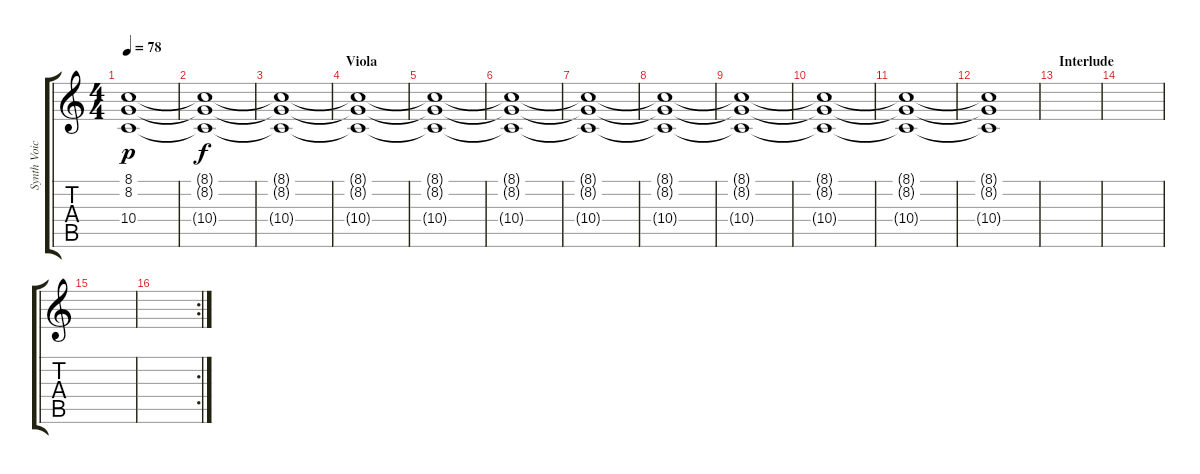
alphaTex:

\track ("Synth Voice" "Synth Voic") {instrument choiraahs}
\staff {score tabs}
\tuning (E4 B3 G3 D3 A2 E2) {hide}
\ts (4 4)
\tempo 78
\clef g2
\ks c
(8.1 8.2 10.4).1{dy p volume 14} |
(8.1{t} 8.2{t} 10.4{t}).1{dy f} |
(8.1{t} 8.2{t} 10.4{t}).1 |
\section ("" "Viola")
(8.1{t} 8.2{t} 10.4{t}).1 |
(8.1{t} 8.2{t} 10.4{t}).1 |
(8.1{t} 8.2{t} 10.4{t}).1 |
(8.1{t} 8.2{t} 10.4{t}).1 |
(8.1{t} 8.2{t} 10.4{t}).1 |
(8.1{t} 8.2{t} 10.4{t}).1 |
(8.1{t} 8.2{t} 10.4{t}).1 |
(8.1{t} 8.2{t} 10.4{t}).1 |
(8.1{t} 8.2{t} 10.4{t}).1 |
\section ("" "Interlude")
|
|
|
\rc 2
